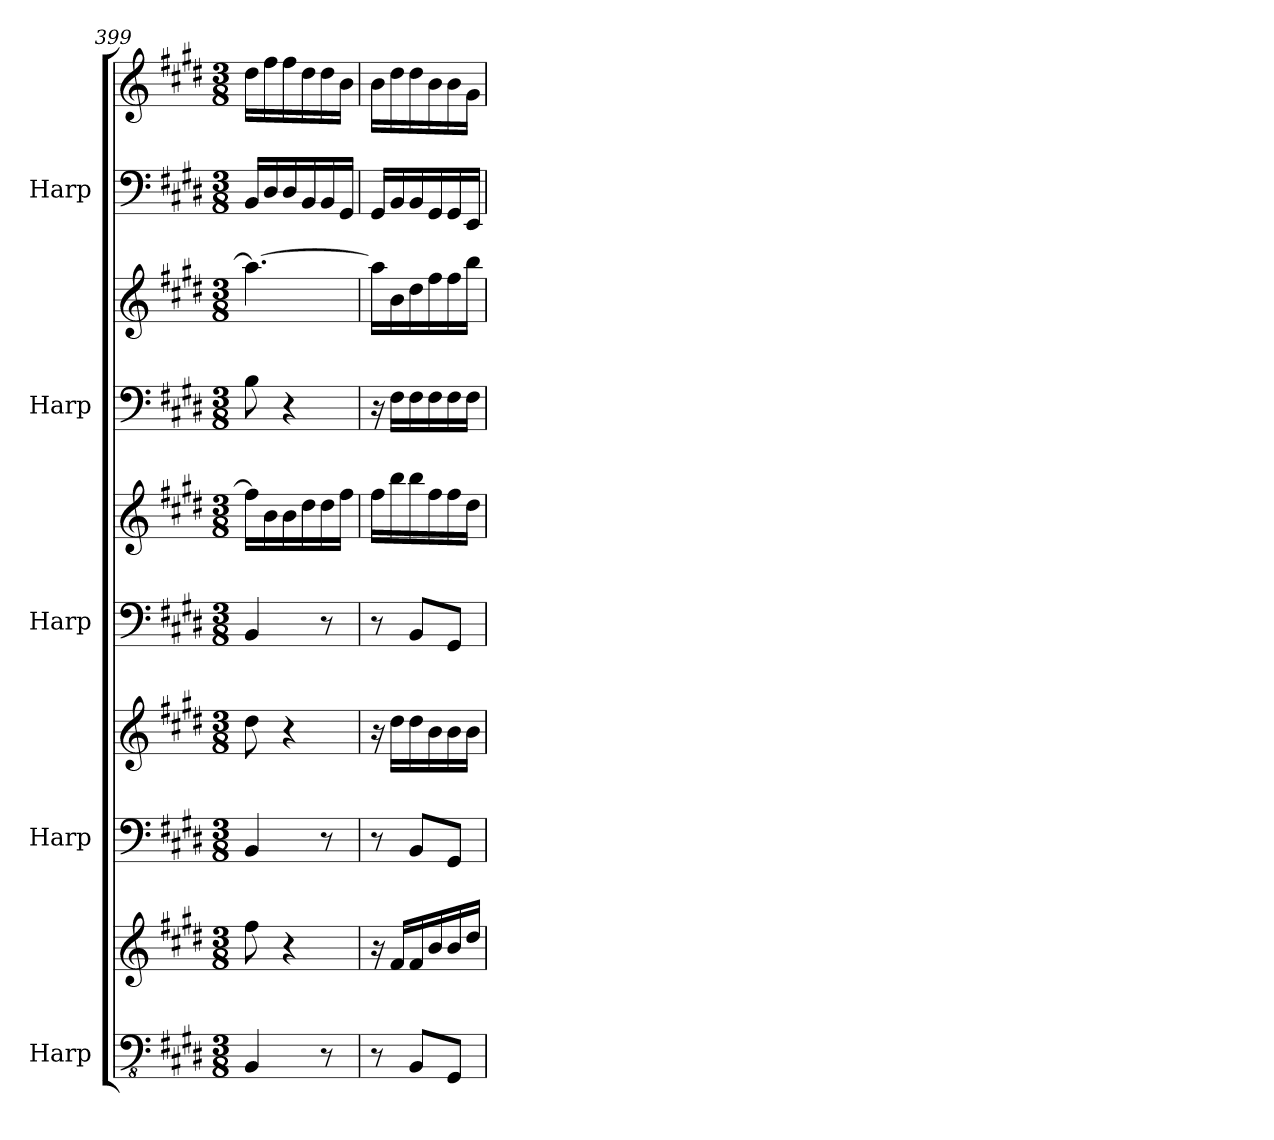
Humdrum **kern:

**kern	**kern	**kern	**kern	**kern	**kern	**kern	**kern	**kern	**kern
*part5	*part5	*part4	*part4	*part3	*part3	*part2	*part2	*part1	*part1
*staff10	*staff9	*staff8	*staff7	*staff6	*staff5	*staff4	*staff3	*staff2	*staff1
*I"Harp	*	*I"Harp	*	*I"Harp	*	*I"Harp	*	*I"Harp	*
*I'Hp	*	*I'Hp	*	*I'Hp	*	*I'Hp	*	*I'Hp	*
!!LO:PB:g=z
*clefFv4	*clefG2	*clefF4	*clefG2	*clefF4	*clefG2	*clefF4	*clefG2	*clefF4	*clefG2
*k[f#c#g#d#]	*k[f#c#g#d#]	*k[f#c#g#d#]	*k[f#c#g#d#]	*k[f#c#g#d#]	*k[f#c#g#d#]	*k[f#c#g#d#]	*k[f#c#g#d#]	*k[f#c#g#d#]	*k[f#c#g#d#]
*M3/8	*M3/8	*M3/8	*M3/8	*M3/8	*M3/8	*M3/8	*M3/8	*M3/8	*M3/8
=399	=399	=399	=399	=399	=399	=399	=399	=399	=399
4BBB/	8ff#\	4BB/	8dd#\	4BB/	16ff#\LL]	8B\	4.aa\_	16BB/LL	16dd#\LL
.	.	.	.	.	16b\	.	.	16D#/	16ff#\
.	4r	.	4r	.	16b\	4r	.	16D#/	16ff#\
.	.	.	.	.	16dd#\	.	.	16BB/	16dd#\
8r	.	8r	.	8r	16dd#\	.	.	16BB/	16dd#\
.	.	.	.	.	16ff#\JJ	.	.	16GG#/JJ	16b\JJ
=400	=400	=400	=400	=400	=400	=400	=400	=400	=400
8r	16r	8r	16r	8r	16ff#\LL	16r	16aa\LL]	16GG#/LL	16b\LL
.	16f#/LL	.	16dd#\LL	.	16bb\	16F#\LL	16b\	16BB/	16dd#\
8BBB/L	16f#/	8BB/L	16dd#\	8BB/L	16bb\	16F#\	16dd#\	16BB/	16dd#\
.	16b/	.	16b\	.	16ff#\	16F#\	16ff#\	16GG#/	16b\
8GGG#/J	16b/	8GG#/J	16b\	8GG#/J	16ff#\	16F#\	16ff#\	16GG#/	16b\
.	16dd#/JJ	.	16b\JJ	.	16dd#\JJ	16F#\JJ	16bb\JJ	16EE/JJ	16g#\JJ
=	=	=	=	=	=	=	=	=	=
*-	*-	*-	*-	*-	*-	*-	*-	*-	*-
